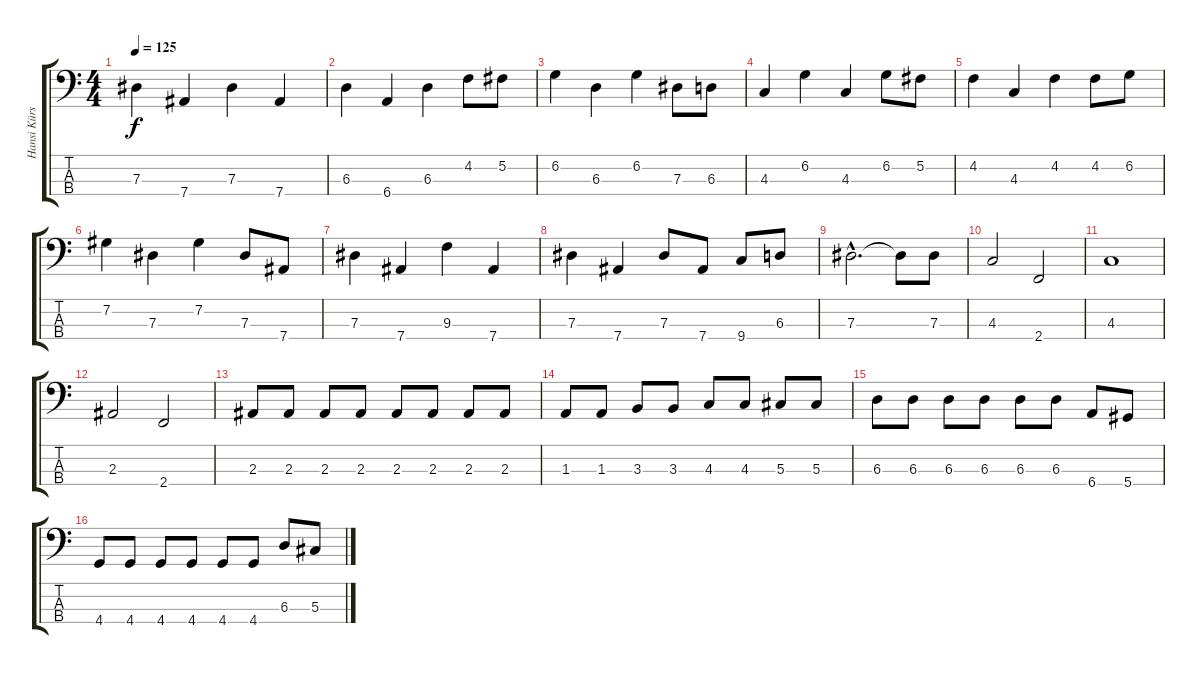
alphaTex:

\track ("Hansi Kürsh (Bass)" "Hansi Kürs") {instrument electricbasspick}
\staff {score tabs}
\tuning (Gb2 Db2 Ab1 Eb1) {hide}
\ts (4 4)
\tempo 125
\clef f4
\ks c
7.3.4{dy f} 7.4.4 7.3.4 7.4.4 |
6.3.4 6.4.4 6.3.4 4.2.8 5.2.8 |
6.2.4 6.3.4 6.2.4 7.3.8 6.3.8 |
4.3.4 6.2.4 4.3.4 6.2.8 5.2.8 |
4.2.4 4.3.4 4.2.4 4.2.8 6.2.8 |
7.2.4 7.3.4 7.2.4 7.3.8 7.4.8 |
7.3.4 7.4.4 9.3.4 7.4.4 |
7.3.4 7.4.4 7.3.8 7.4.8 9.4.8 6.3.8 |
7.3{hac}.2{d} 7.3{t}.8 7.3.8 |
4.3.2 2.4.2 |
4.3.1{volume 16} |
2.3.2 2.4.2 |
2.3.8 2.3.8 2.3.8 2.3.8 2.3.8 2.3.8 2.3.8 2.3.8 |
1.3.8 1.3.8 3.3.8 3.3.8 4.3.8 4.3.8 5.3.8 5.3.8 |
6.3.8 6.3.8 6.3.8 6.3.8 6.3.8 6.3.8 6.4.8 5.4.8 |
4.4.8 4.4.8 4.4.8 4.4.8 4.4.8 4.4.8 6.3.8 5.3.8
